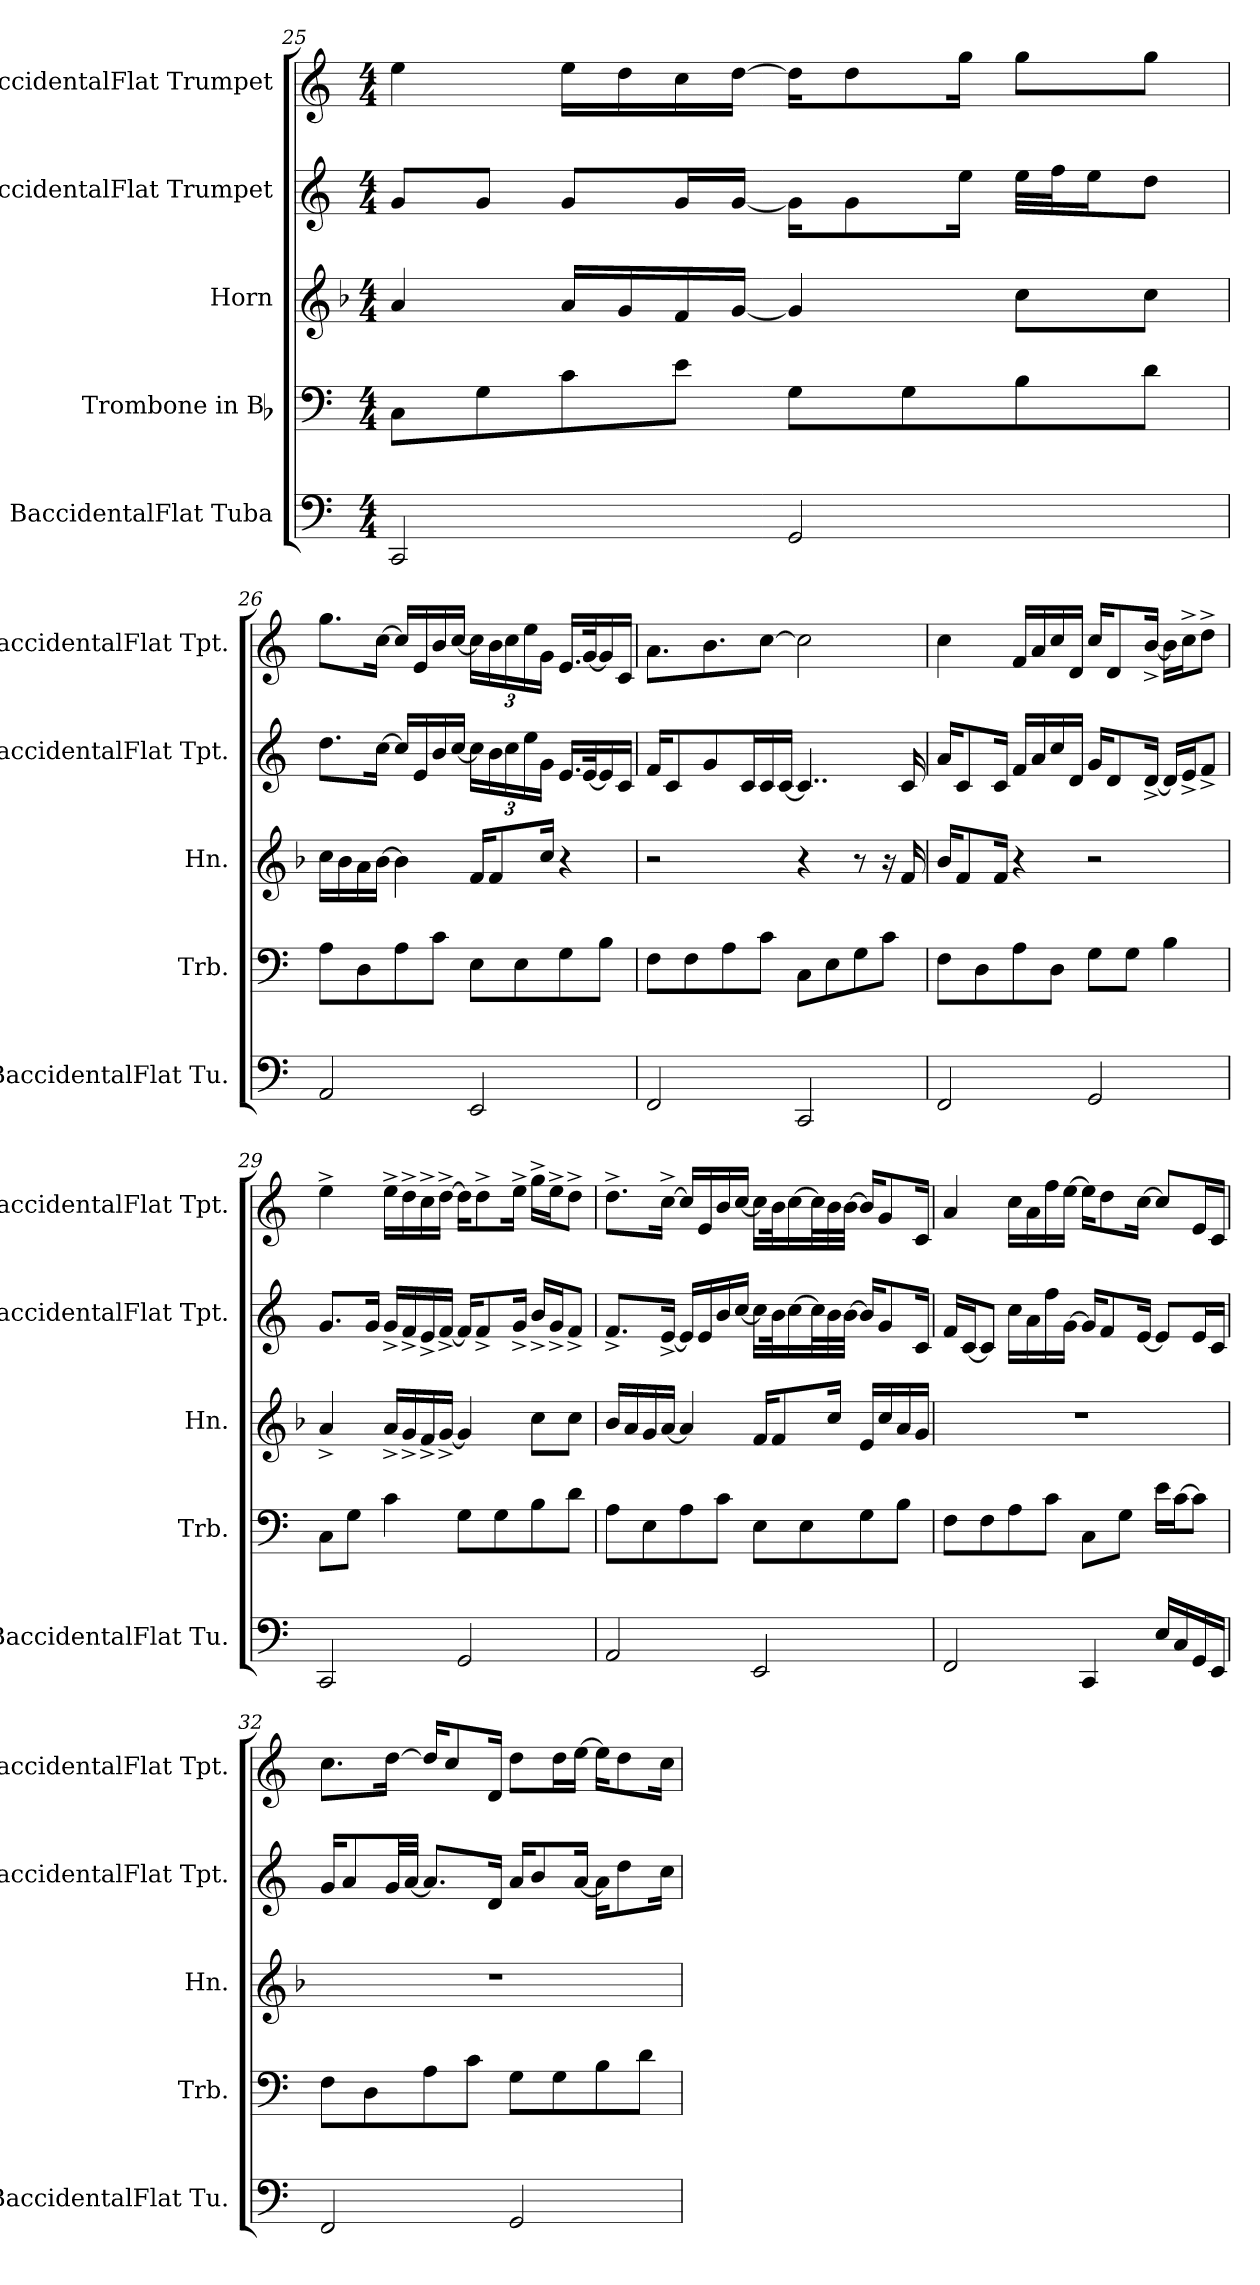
**kern	**kern	**kern	**kern	**kern
*part5	*part4	*part3	*part2	*part1
*staff5	*staff4	*staff3	*staff2	*staff1
*I"BaccidentalFlat Tuba	*I"Trombone in Bb	*I"Horn	*I"BaccidentalFlat Trumpet	*I"BaccidentalFlat Trumpet
*I'BaccidentalFlat Tu.	*I'Trb.	*I'Hn.	*I'BaccidentalFlat Tpt.	*I'BaccidentalFlat Tpt.
!!LO:PB:g=z
*clefF4	*clefF4	*clefG2	*clefG2	*clefG2
*ITrd1c2	*ITrd1c2	*ITrd4c7	*ITrd1c2	*ITrd1c2
*k[b-e-]	*k[b-e-]	*k[b-e-]	*k[b-e-]	*k[b-e-]
*M4/4	*M4/4	*M4/4	*M4/4	*M4/4
=25	=25	=25	=25	=25
2BBB-/	8BB-\L	4d/	8f/L	4dd\
.	8F\	.	8f/J	.
.	8B-\	16d/LL	8f/L	16dd\LL
.	.	16c/	.	16cc\
.	8d\J	16B-/	16f/L	16b-\
.	.	[16c/JJ	[16f/JJ	[16cc\JJ
2FF/	8F\L	4c/]	16f\KL]	16cc\KL]
.	.	.	8f\	8cc\
.	8F\	.	.	.
.	.	.	16dd\Jk	16ff\Jk
.	8A\	8f\L	32dd\LLL	8ff\L
.	.	.	32ee-\J	.
.	.	.	16dd\J	.
.	8c\J	8f\J	8cc\J	8ff\J
=26	=26	=26	=26	=26
2GG/	8G\L	16f\LL	8.cc\L	8.ff\L
.	.	16e-\	.	.
.	8C\	16d\	.	.
.	.	[16e-\JJ	[16b-\Jk	[16b-\Jk
.	8G\	4e-\]	16b-/LL]	16b-/LL]
.	.	.	16d/	16d/
.	8B-\J	.	16a/	16a/
.	.	.	[16b-/JJ	[16b-/JJ
2DD/	8D\L	16B-/KL	16b-\LL]	16b-\LL]
*	*	*	*Xbrackettup	*Xbrackettup
.	.	8B-/	24a\	24a\
.	.	.	24b-\	24b-\
.	8D\	.	.	.
.	.	.	24dd\	24dd\
.	.	16f/Jk	16f\JJ	16f\JJ
.	8F\	4r	16.d/LL	16.d/LL
.	.	.	[32d/K	[32f/K
.	8A\J	.	16d/]	16f/]
.	.	.	16B-/JJ	16B-/JJ
!!LO:LB:g=z
=27	=27	=27	=27	=27
2EE-/	8E-\L	2r	16e-/KL	8.g\L
.	.	.	8B-/	.
.	8E-\	.	.	.
.	.	.	8f/	8.a\
.	8G\	.	.	.
.	.	.	16B-/L	.
.	8B-\J	.	16B-/	[8b-\J
.	.	.	[16B-/JJ	.
2BBB-/	8BB-\L	4r	4..B-/]	2b-\]
.	8D\	.	.	.
.	8F\	8r	.	.
.	8B-\J	16r	.	.
.	.	16B-/	16B-/	.
=28	=28	=28	=28	=28
2EE-/	8E-\L	16e-/KL	16g/KL	4b-\
.	.	8B-/	8B-/	.
.	8C\	.	.	.
.	.	16B-/Jk	16B-/Jk	.
.	8G\	4r	16e-/LL	16e-/LL
.	.	.	16g/	16g/
.	8C\J	.	16b-/	16b-/
.	.	.	16c/JJ	16c/JJ
2FF/	8F\L	2r	16f/KL	16b-/KL
.	.	.	8c/	8c/
.	8F\J	.	.	.
.	.	.	[16c^/Jk	[16a^/Jk
.	4A\	.	16c/LL]	16a\LL]
.	.	.	16d^/J	16b-^\J
.	.	.	8e-^/J	8cc^\J
=29	=29	=29	=29	=29
2BBB-/	8BB-\L	4d^/	8.f/L	4dd^\
.	8F\J	.	.	.
.	.	.	16f/Jk	.
.	4B-\	16d^/LL	16f^/LL	16dd^\LL
.	.	16c^/	16e-^/	16cc^\
.	.	16B-^/	16d^/	16b-^\
.	.	[16c^/JJ	[16e-^/JJ	[16cc^\JJ
2FF/	8F\L	4c/]	16e-/KL]	16cc\KL]
.	.	.	8e-^/	8cc^\
.	8F\	.	.	.
.	.	.	16f^/Jk	16dd^\Jk
.	8A\	8f\L	16a^/LL	16ff^\LL
.	.	.	16f^/J	16dd^\J
.	8c\J	8f\J	8e-^/J	8cc^\J
!!LO:PB:g=z
=30	=30	=30	=30	=30
2GG/	8G\L	16e-/LL	8.e-^/L	8.cc^\L
.	.	16d/	.	.
.	8D\	16c/	.	.
.	.	[16d/JJ	[16d^/Jk	[16b-^\Jk
.	8G\	4d/]	16d/LL]	16b-/LL]
.	.	.	16d/	16d/
.	8B-\J	.	16a/	16a/
.	.	.	[16b-/JJ	[16b-/JJ
2DD/	8D\L	16B-/KL	16b-\LL]	16b-\LL]
.	.	8B-/	32a\K	32a\K
.	.	.	[16b-\	[16b-\
.	8D\	.	.	.
.	.	.	32b-\L]	32b-\L]
.	.	16f/Jk	32a\	32a\
.	.	.	[32a\JJJ	[32a\JJJ
.	8F\	16A/LL	16a/KL]	16a/KL]
.	.	16f/	8f/	8f/
.	8A\J	16d/	.	.
.	.	16c/JJ	16B-/Jk	16B-/Jk
=31	=31	=31	=31	=31
2EE-/	8E-\L	1r	16e-/LL	4g/
.	.	.	[16B-/J	.
.	8E-\	.	8B-/J]	.
.	8G\	.	16b-\LL	16b-\LL
.	.	.	16g\	16g\
.	8B-\J	.	16ee-\	16ee-\
.	.	.	[16f\JJ	[16dd\JJ
4BBB-/	8BB-\L	.	16f/KL]	16dd\KL]
.	.	.	8e-/	8cc\
.	8F\J	.	.	.
.	.	.	[16d/Jk	[16b-\Jk
16D/LL	16d\LL	.	8d/L]	8b-/L]
16BB-/	[16B-\J	.	.	.
16FF/	8B-\J]	.	16d/L	16d/L
16DD/JJ	.	.	16B-/JJ	16B-/JJ
!!LO:LB:g=z
=32	=32	=32	=32	=32
2EE-/	8E-\L	1r	16f/KL	8.b-\L
.	.	.	8g/	.
.	8C\	.	.	.
.	.	.	32f/LL	[16cc\Jk
.	.	.	[32g/JJJ	.
.	8G\	.	8.g/L]	16cc/KL]
.	.	.	.	8b-/
.	8B-\J	.	.	.
.	.	.	16c/Jk	16c/Jk
2FF/	8F\L	.	16g/KL	8cc\L
.	.	.	8a/	.
.	8F\	.	.	16cc\L
.	.	.	[16g/Jk	[16dd\JJ
.	8A\	.	16g\KL]	16dd\KL]
.	.	.	8cc\	8cc\
.	8c\J	.	.	.
.	.	.	16b-\Jk	16b-\Jk
=	=	=	=	=
*-	*-	*-	*-	*-
